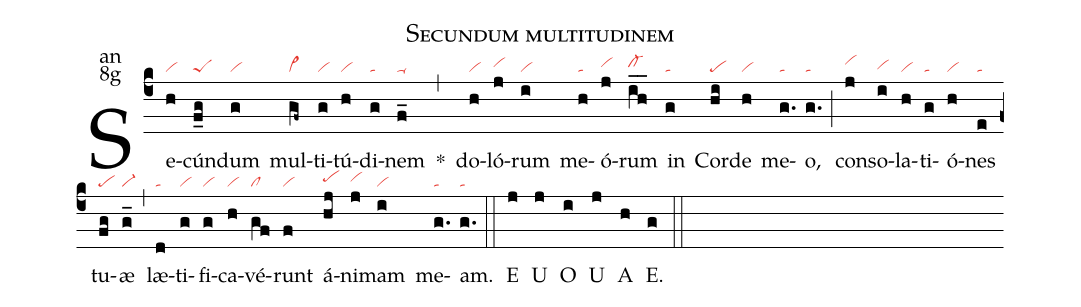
name:Secundum multitudinem;
office-part:an;
mode:8g;
nabc-lines:1;
%%
(c4) Se(h|vi)cún(f_g|peS)dum(g|vi) mul(gf~|vi>)ti(g|vi)tú(h|vi)di(g|ta)nem(f_|ta-) <sp>*</sp>(,) do(h|vi)ló(j|vihh)rum(i|vi) me(h|ta)ó(j|vihh)rum(ih__|cl-hh) in(g|ta) Cor(hi|pe)de(h|vi) me(g.|ta)o,(g.|ta) (;) con(j|vihi)so(i|vihg)la(h|vi)ti(g|ta)ó(h|vi)nes(e|ta) tu(fg|pe)æ(g_|vi-) (,) læ(d|ta)ti(g|vi)fi(g|vi)ca(h|vi)vé(gf|cl)runt(f|vi) á(hj|pehh)ni(j|vihh)mam(i|vi) me(g.|ta)am.(g.|ta) (::)

<eu>E(j) U(j) O(i) U(j) A(h) E.(g) </eu>(::)
